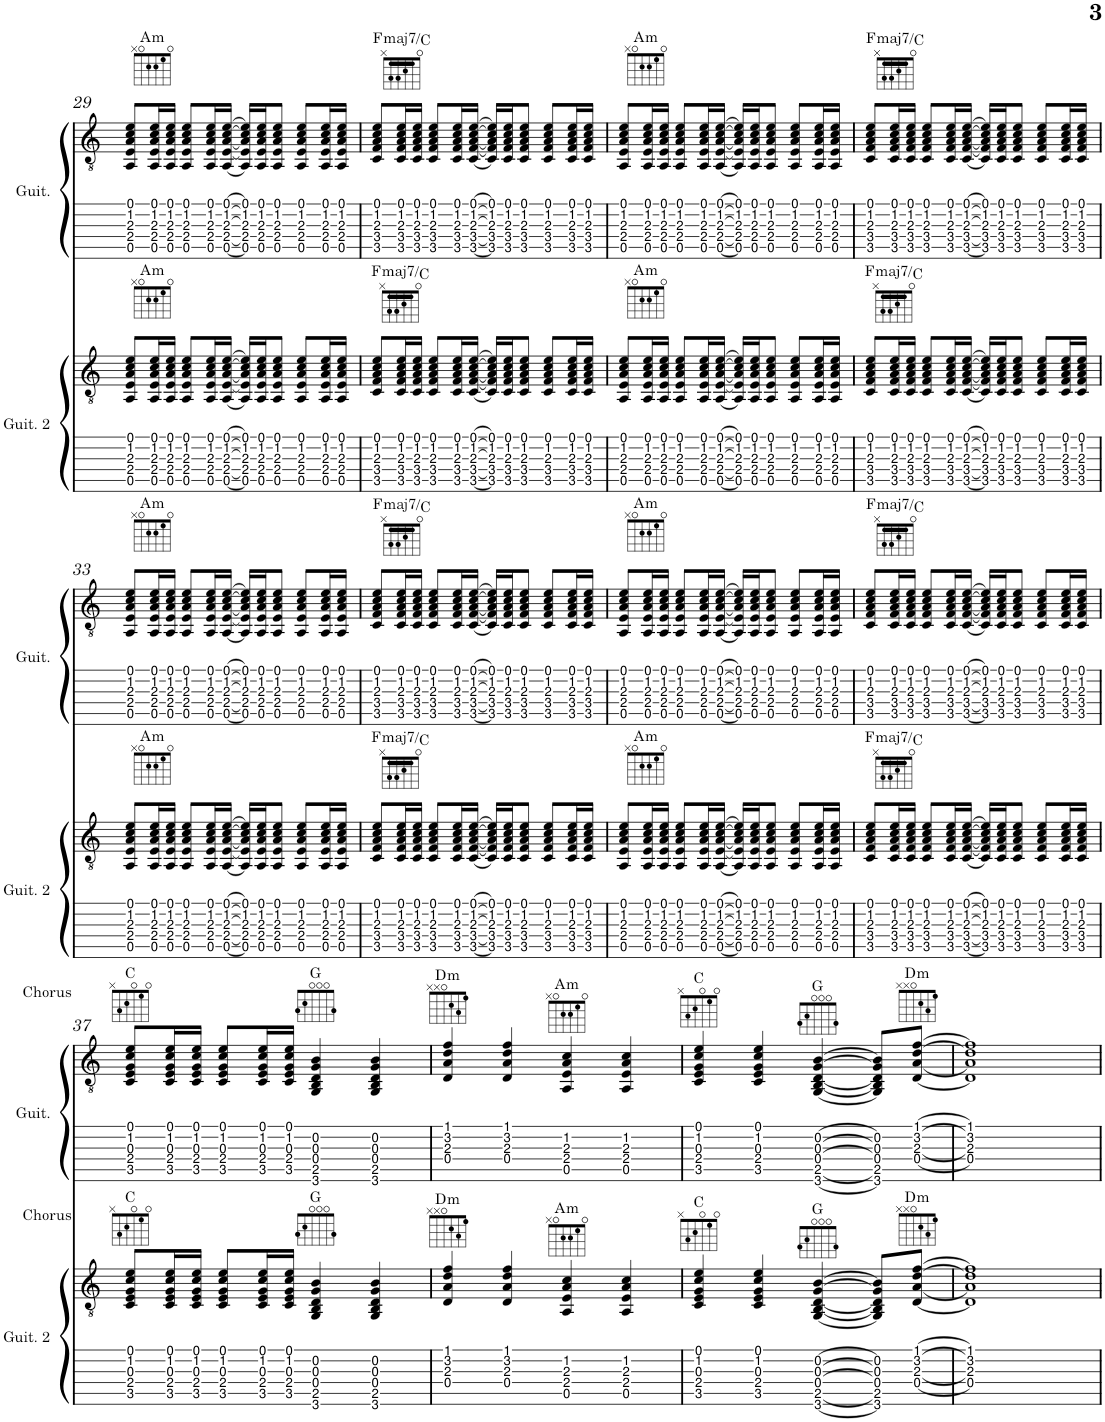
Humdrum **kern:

**kern	**kern	**harte	**kern	**kern	**harte
*part2	*part2	*part2	*part1	*part1	*part1
*staff4	*staff3	*	*staff2	*staff1	*
*I"Guitar 2	*	*	*I"Guitar 1	*	*
*I'Guit. 2	*	*	*I'Guit.	*	*
!!LO:PB:g=z
*	*clefGv2	*	*	*clefGv2	*
*k[]	*k[]	*	*k[]	*k[]	*
*M4/4	*M4/4	*	*M4/4	*M4/4	*
=29	=29	=29	=29	=29	=29
!	!	!LO:H:kt=m	!	!	!LO:H:kt=m
8AA\ 8E\ 8A\ 8c\ 8e\L	8AA/ 8E/ 8A/ 8c/ 8e/L	A:min	8AA\ 8E\ 8A\ 8c\ 8e\L	8AA/ 8E/ 8A/ 8c/ 8e/L	A:min
16AA\ 16E\ 16A\ 16c\ 16e\L	16AA/ 16E/ 16A/ 16c/ 16e/L	.	16AA\ 16E\ 16A\ 16c\ 16e\L	16AA/ 16E/ 16A/ 16c/ 16e/L	.
16AA\ 16E\ 16A\ 16c\ 16e\JJ	16AA/ 16E/ 16A/ 16c/ 16e/JJ	.	16AA\ 16E\ 16A\ 16c\ 16e\JJ	16AA/ 16E/ 16A/ 16c/ 16e/JJ	.
8AA\ 8E\ 8A\ 8c\ 8e\L	8AA/ 8E/ 8A/ 8c/ 8e/L	.	8AA\ 8E\ 8A\ 8c\ 8e\L	8AA/ 8E/ 8A/ 8c/ 8e/L	.
16AA\ 16E\ 16A\ 16c\ 16e\L	16AA/ 16E/ 16A/ 16c/ 16e/L	.	16AA\ 16E\ 16A\ 16c\ 16e\L	16AA/ 16E/ 16A/ 16c/ 16e/L	.
[16AA\ [16E\ [16A\ [16c\ [16e\JJ	[16AA/ [16E/ [16A/ [16c/ [16e/JJ	.	[16AA\ [16E\ [16A\ [16c\ [16e\JJ	[16AA/ [16E/ [16A/ [16c/ [16e/JJ	.
16AA]\ 16E]\ 16A]\ 16c]\ 16e]\LL	16AA/] 16E/] 16A/] 16c/] 16e/]LL	.	16AA]\ 16E]\ 16A]\ 16c]\ 16e]\LL	16AA/] 16E/] 16A/] 16c/] 16e/]LL	.
16AA\ 16E\ 16A\ 16c\ 16e\J	16AA/ 16E/ 16A/ 16c/ 16e/J	.	16AA\ 16E\ 16A\ 16c\ 16e\J	16AA/ 16E/ 16A/ 16c/ 16e/J	.
8AA\ 8E\ 8A\ 8c\ 8e\J	8AA/ 8E/ 8A/ 8c/ 8e/J	.	8AA\ 8E\ 8A\ 8c\ 8e\J	8AA/ 8E/ 8A/ 8c/ 8e/J	.
8AA\ 8E\ 8A\ 8c\ 8e\L	8AA/ 8E/ 8A/ 8c/ 8e/L	.	8AA\ 8E\ 8A\ 8c\ 8e\L	8AA/ 8E/ 8A/ 8c/ 8e/L	.
16AA\ 16E\ 16A\ 16c\ 16e\L	16AA/ 16E/ 16A/ 16c/ 16e/L	.	16AA\ 16E\ 16A\ 16c\ 16e\L	16AA/ 16E/ 16A/ 16c/ 16e/L	.
16AA\ 16E\ 16A\ 16c\ 16e\JJ	16AA/ 16E/ 16A/ 16c/ 16e/JJ	.	16AA\ 16E\ 16A\ 16c\ 16e\JJ	16AA/ 16E/ 16A/ 16c/ 16e/JJ	.
=30	=30	=30	=30	=30	=30
!	!	!LO:H:kt=maj7	!	!	!LO:H:kt=maj7
8C\ 8F\ 8A\ 8c\ 8e\L	8C/ 8F/ 8A/ 8c/ 8e/L	F:maj7/5	8C\ 8F\ 8A\ 8c\ 8e\L	8C/ 8F/ 8A/ 8c/ 8e/L	F:maj7/5
16C\ 16F\ 16A\ 16c\ 16e\L	16C/ 16F/ 16A/ 16c/ 16e/L	.	16C\ 16F\ 16A\ 16c\ 16e\L	16C/ 16F/ 16A/ 16c/ 16e/L	.
16C\ 16F\ 16A\ 16c\ 16e\JJ	16C/ 16F/ 16A/ 16c/ 16e/JJ	.	16C\ 16F\ 16A\ 16c\ 16e\JJ	16C/ 16F/ 16A/ 16c/ 16e/JJ	.
8C\ 8F\ 8A\ 8c\ 8e\L	8C/ 8F/ 8A/ 8c/ 8e/L	.	8C\ 8F\ 8A\ 8c\ 8e\L	8C/ 8F/ 8A/ 8c/ 8e/L	.
16C\ 16F\ 16A\ 16c\ 16e\L	16C/ 16F/ 16A/ 16c/ 16e/L	.	16C\ 16F\ 16A\ 16c\ 16e\L	16C/ 16F/ 16A/ 16c/ 16e/L	.
[16C\ [16F\ [16A\ [16c\ [16e\JJ	[16C/ [16F/ [16A/ [16c/ [16e/JJ	.	[16C\ [16F\ [16A\ [16c\ [16e\JJ	[16C/ [16F/ [16A/ [16c/ [16e/JJ	.
16C]\ 16F]\ 16A]\ 16c]\ 16e]\LL	16C/] 16F/] 16A/] 16c/] 16e/]LL	.	16C]\ 16F]\ 16A]\ 16c]\ 16e]\LL	16C/] 16F/] 16A/] 16c/] 16e/]LL	.
16C\ 16F\ 16A\ 16c\ 16e\J	16C/ 16F/ 16A/ 16c/ 16e/J	.	16C\ 16F\ 16A\ 16c\ 16e\J	16C/ 16F/ 16A/ 16c/ 16e/J	.
8C\ 8F\ 8A\ 8c\ 8e\J	8C/ 8F/ 8A/ 8c/ 8e/J	.	8C\ 8F\ 8A\ 8c\ 8e\J	8C/ 8F/ 8A/ 8c/ 8e/J	.
8C\ 8F\ 8A\ 8c\ 8e\L	8C/ 8F/ 8A/ 8c/ 8e/L	.	8C\ 8F\ 8A\ 8c\ 8e\L	8C/ 8F/ 8A/ 8c/ 8e/L	.
16C\ 16F\ 16A\ 16c\ 16e\L	16C/ 16F/ 16A/ 16c/ 16e/L	.	16C\ 16F\ 16A\ 16c\ 16e\L	16C/ 16F/ 16A/ 16c/ 16e/L	.
16C\ 16F\ 16A\ 16c\ 16e\JJ	16C/ 16F/ 16A/ 16c/ 16e/JJ	.	16C\ 16F\ 16A\ 16c\ 16e\JJ	16C/ 16F/ 16A/ 16c/ 16e/JJ	.
=31	=31	=31	=31	=31	=31
!	!	!LO:H:kt=m	!	!	!LO:H:kt=m
8AA\ 8E\ 8A\ 8c\ 8e\L	8AA/ 8E/ 8A/ 8c/ 8e/L	A:min	8AA\ 8E\ 8A\ 8c\ 8e\L	8AA/ 8E/ 8A/ 8c/ 8e/L	A:min
16AA\ 16E\ 16A\ 16c\ 16e\L	16AA/ 16E/ 16A/ 16c/ 16e/L	.	16AA\ 16E\ 16A\ 16c\ 16e\L	16AA/ 16E/ 16A/ 16c/ 16e/L	.
16AA\ 16E\ 16A\ 16c\ 16e\JJ	16AA/ 16E/ 16A/ 16c/ 16e/JJ	.	16AA\ 16E\ 16A\ 16c\ 16e\JJ	16AA/ 16E/ 16A/ 16c/ 16e/JJ	.
8AA\ 8E\ 8A\ 8c\ 8e\L	8AA/ 8E/ 8A/ 8c/ 8e/L	.	8AA\ 8E\ 8A\ 8c\ 8e\L	8AA/ 8E/ 8A/ 8c/ 8e/L	.
16AA\ 16E\ 16A\ 16c\ 16e\L	16AA/ 16E/ 16A/ 16c/ 16e/L	.	16AA\ 16E\ 16A\ 16c\ 16e\L	16AA/ 16E/ 16A/ 16c/ 16e/L	.
[16AA\ [16E\ [16A\ [16c\ [16e\JJ	[16AA/ [16E/ [16A/ [16c/ [16e/JJ	.	[16AA\ [16E\ [16A\ [16c\ [16e\JJ	[16AA/ [16E/ [16A/ [16c/ [16e/JJ	.
16AA]\ 16E]\ 16A]\ 16c]\ 16e]\LL	16AA/] 16E/] 16A/] 16c/] 16e/]LL	.	16AA]\ 16E]\ 16A]\ 16c]\ 16e]\LL	16AA/] 16E/] 16A/] 16c/] 16e/]LL	.
16AA\ 16E\ 16A\ 16c\ 16e\J	16AA/ 16E/ 16A/ 16c/ 16e/J	.	16AA\ 16E\ 16A\ 16c\ 16e\J	16AA/ 16E/ 16A/ 16c/ 16e/J	.
8AA\ 8E\ 8A\ 8c\ 8e\J	8AA/ 8E/ 8A/ 8c/ 8e/J	.	8AA\ 8E\ 8A\ 8c\ 8e\J	8AA/ 8E/ 8A/ 8c/ 8e/J	.
8AA\ 8E\ 8A\ 8c\ 8e\L	8AA/ 8E/ 8A/ 8c/ 8e/L	.	8AA\ 8E\ 8A\ 8c\ 8e\L	8AA/ 8E/ 8A/ 8c/ 8e/L	.
16AA\ 16E\ 16A\ 16c\ 16e\L	16AA/ 16E/ 16A/ 16c/ 16e/L	.	16AA\ 16E\ 16A\ 16c\ 16e\L	16AA/ 16E/ 16A/ 16c/ 16e/L	.
16AA\ 16E\ 16A\ 16c\ 16e\JJ	16AA/ 16E/ 16A/ 16c/ 16e/JJ	.	16AA\ 16E\ 16A\ 16c\ 16e\JJ	16AA/ 16E/ 16A/ 16c/ 16e/JJ	.
=32	=32	=32	=32	=32	=32
!	!	!LO:H:kt=maj7	!	!	!LO:H:kt=maj7
8C\ 8F\ 8A\ 8c\ 8e\L	8C/ 8F/ 8A/ 8c/ 8e/L	F:maj7/5	8C\ 8F\ 8A\ 8c\ 8e\L	8C/ 8F/ 8A/ 8c/ 8e/L	F:maj7/5
16C\ 16F\ 16A\ 16c\ 16e\L	16C/ 16F/ 16A/ 16c/ 16e/L	.	16C\ 16F\ 16A\ 16c\ 16e\L	16C/ 16F/ 16A/ 16c/ 16e/L	.
16C\ 16F\ 16A\ 16c\ 16e\JJ	16C/ 16F/ 16A/ 16c/ 16e/JJ	.	16C\ 16F\ 16A\ 16c\ 16e\JJ	16C/ 16F/ 16A/ 16c/ 16e/JJ	.
8C\ 8F\ 8A\ 8c\ 8e\L	8C/ 8F/ 8A/ 8c/ 8e/L	.	8C\ 8F\ 8A\ 8c\ 8e\L	8C/ 8F/ 8A/ 8c/ 8e/L	.
16C\ 16F\ 16A\ 16c\ 16e\L	16C/ 16F/ 16A/ 16c/ 16e/L	.	16C\ 16F\ 16A\ 16c\ 16e\L	16C/ 16F/ 16A/ 16c/ 16e/L	.
[16C\ [16F\ [16A\ [16c\ [16e\JJ	[16C/ [16F/ [16A/ [16c/ [16e/JJ	.	[16C\ [16F\ [16A\ [16c\ [16e\JJ	[16C/ [16F/ [16A/ [16c/ [16e/JJ	.
16C]\ 16F]\ 16A]\ 16c]\ 16e]\LL	16C/] 16F/] 16A/] 16c/] 16e/]LL	.	16C]\ 16F]\ 16A]\ 16c]\ 16e]\LL	16C/] 16F/] 16A/] 16c/] 16e/]LL	.
16C\ 16F\ 16A\ 16c\ 16e\J	16C/ 16F/ 16A/ 16c/ 16e/J	.	16C\ 16F\ 16A\ 16c\ 16e\J	16C/ 16F/ 16A/ 16c/ 16e/J	.
8C\ 8F\ 8A\ 8c\ 8e\J	8C/ 8F/ 8A/ 8c/ 8e/J	.	8C\ 8F\ 8A\ 8c\ 8e\J	8C/ 8F/ 8A/ 8c/ 8e/J	.
8C\ 8F\ 8A\ 8c\ 8e\L	8C/ 8F/ 8A/ 8c/ 8e/L	.	8C\ 8F\ 8A\ 8c\ 8e\L	8C/ 8F/ 8A/ 8c/ 8e/L	.
16C\ 16F\ 16A\ 16c\ 16e\L	16C/ 16F/ 16A/ 16c/ 16e/L	.	16C\ 16F\ 16A\ 16c\ 16e\L	16C/ 16F/ 16A/ 16c/ 16e/L	.
16C\ 16F\ 16A\ 16c\ 16e\JJ	16C/ 16F/ 16A/ 16c/ 16e/JJ	.	16C\ 16F\ 16A\ 16c\ 16e\JJ	16C/ 16F/ 16A/ 16c/ 16e/JJ	.
!!LO:LB:g=z
=33	=33	=33	=33	=33	=33
!	!	!LO:H:kt=m	!	!	!LO:H:kt=m
8AA\ 8E\ 8A\ 8c\ 8e\L	8AA/ 8E/ 8A/ 8c/ 8e/L	A:min	8AA\ 8E\ 8A\ 8c\ 8e\L	8AA/ 8E/ 8A/ 8c/ 8e/L	A:min
16AA\ 16E\ 16A\ 16c\ 16e\L	16AA/ 16E/ 16A/ 16c/ 16e/L	.	16AA\ 16E\ 16A\ 16c\ 16e\L	16AA/ 16E/ 16A/ 16c/ 16e/L	.
16AA\ 16E\ 16A\ 16c\ 16e\JJ	16AA/ 16E/ 16A/ 16c/ 16e/JJ	.	16AA\ 16E\ 16A\ 16c\ 16e\JJ	16AA/ 16E/ 16A/ 16c/ 16e/JJ	.
8AA\ 8E\ 8A\ 8c\ 8e\L	8AA/ 8E/ 8A/ 8c/ 8e/L	.	8AA\ 8E\ 8A\ 8c\ 8e\L	8AA/ 8E/ 8A/ 8c/ 8e/L	.
16AA\ 16E\ 16A\ 16c\ 16e\L	16AA/ 16E/ 16A/ 16c/ 16e/L	.	16AA\ 16E\ 16A\ 16c\ 16e\L	16AA/ 16E/ 16A/ 16c/ 16e/L	.
[16AA\ [16E\ [16A\ [16c\ [16e\JJ	[16AA/ [16E/ [16A/ [16c/ [16e/JJ	.	[16AA\ [16E\ [16A\ [16c\ [16e\JJ	[16AA/ [16E/ [16A/ [16c/ [16e/JJ	.
16AA]\ 16E]\ 16A]\ 16c]\ 16e]\LL	16AA/] 16E/] 16A/] 16c/] 16e/]LL	.	16AA]\ 16E]\ 16A]\ 16c]\ 16e]\LL	16AA/] 16E/] 16A/] 16c/] 16e/]LL	.
16AA\ 16E\ 16A\ 16c\ 16e\J	16AA/ 16E/ 16A/ 16c/ 16e/J	.	16AA\ 16E\ 16A\ 16c\ 16e\J	16AA/ 16E/ 16A/ 16c/ 16e/J	.
8AA\ 8E\ 8A\ 8c\ 8e\J	8AA/ 8E/ 8A/ 8c/ 8e/J	.	8AA\ 8E\ 8A\ 8c\ 8e\J	8AA/ 8E/ 8A/ 8c/ 8e/J	.
8AA\ 8E\ 8A\ 8c\ 8e\L	8AA/ 8E/ 8A/ 8c/ 8e/L	.	8AA\ 8E\ 8A\ 8c\ 8e\L	8AA/ 8E/ 8A/ 8c/ 8e/L	.
16AA\ 16E\ 16A\ 16c\ 16e\L	16AA/ 16E/ 16A/ 16c/ 16e/L	.	16AA\ 16E\ 16A\ 16c\ 16e\L	16AA/ 16E/ 16A/ 16c/ 16e/L	.
16AA\ 16E\ 16A\ 16c\ 16e\JJ	16AA/ 16E/ 16A/ 16c/ 16e/JJ	.	16AA\ 16E\ 16A\ 16c\ 16e\JJ	16AA/ 16E/ 16A/ 16c/ 16e/JJ	.
=34	=34	=34	=34	=34	=34
!	!	!LO:H:kt=maj7	!	!	!LO:H:kt=maj7
8C\ 8F\ 8A\ 8c\ 8e\L	8C/ 8F/ 8A/ 8c/ 8e/L	F:maj7/5	8C\ 8F\ 8A\ 8c\ 8e\L	8C/ 8F/ 8A/ 8c/ 8e/L	F:maj7/5
16C\ 16F\ 16A\ 16c\ 16e\L	16C/ 16F/ 16A/ 16c/ 16e/L	.	16C\ 16F\ 16A\ 16c\ 16e\L	16C/ 16F/ 16A/ 16c/ 16e/L	.
16C\ 16F\ 16A\ 16c\ 16e\JJ	16C/ 16F/ 16A/ 16c/ 16e/JJ	.	16C\ 16F\ 16A\ 16c\ 16e\JJ	16C/ 16F/ 16A/ 16c/ 16e/JJ	.
8C\ 8F\ 8A\ 8c\ 8e\L	8C/ 8F/ 8A/ 8c/ 8e/L	.	8C\ 8F\ 8A\ 8c\ 8e\L	8C/ 8F/ 8A/ 8c/ 8e/L	.
16C\ 16F\ 16A\ 16c\ 16e\L	16C/ 16F/ 16A/ 16c/ 16e/L	.	16C\ 16F\ 16A\ 16c\ 16e\L	16C/ 16F/ 16A/ 16c/ 16e/L	.
[16C\ [16F\ [16A\ [16c\ [16e\JJ	[16C/ [16F/ [16A/ [16c/ [16e/JJ	.	[16C\ [16F\ [16A\ [16c\ [16e\JJ	[16C/ [16F/ [16A/ [16c/ [16e/JJ	.
16C]\ 16F]\ 16A]\ 16c]\ 16e]\LL	16C/] 16F/] 16A/] 16c/] 16e/]LL	.	16C]\ 16F]\ 16A]\ 16c]\ 16e]\LL	16C/] 16F/] 16A/] 16c/] 16e/]LL	.
16C\ 16F\ 16A\ 16c\ 16e\J	16C/ 16F/ 16A/ 16c/ 16e/J	.	16C\ 16F\ 16A\ 16c\ 16e\J	16C/ 16F/ 16A/ 16c/ 16e/J	.
8C\ 8F\ 8A\ 8c\ 8e\J	8C/ 8F/ 8A/ 8c/ 8e/J	.	8C\ 8F\ 8A\ 8c\ 8e\J	8C/ 8F/ 8A/ 8c/ 8e/J	.
8C\ 8F\ 8A\ 8c\ 8e\L	8C/ 8F/ 8A/ 8c/ 8e/L	.	8C\ 8F\ 8A\ 8c\ 8e\L	8C/ 8F/ 8A/ 8c/ 8e/L	.
16C\ 16F\ 16A\ 16c\ 16e\L	16C/ 16F/ 16A/ 16c/ 16e/L	.	16C\ 16F\ 16A\ 16c\ 16e\L	16C/ 16F/ 16A/ 16c/ 16e/L	.
16C\ 16F\ 16A\ 16c\ 16e\JJ	16C/ 16F/ 16A/ 16c/ 16e/JJ	.	16C\ 16F\ 16A\ 16c\ 16e\JJ	16C/ 16F/ 16A/ 16c/ 16e/JJ	.
=35	=35	=35	=35	=35	=35
!	!	!LO:H:kt=m	!	!	!LO:H:kt=m
8AA\ 8E\ 8A\ 8c\ 8e\L	8AA/ 8E/ 8A/ 8c/ 8e/L	A:min	8AA\ 8E\ 8A\ 8c\ 8e\L	8AA/ 8E/ 8A/ 8c/ 8e/L	A:min
16AA\ 16E\ 16A\ 16c\ 16e\L	16AA/ 16E/ 16A/ 16c/ 16e/L	.	16AA\ 16E\ 16A\ 16c\ 16e\L	16AA/ 16E/ 16A/ 16c/ 16e/L	.
16AA\ 16E\ 16A\ 16c\ 16e\JJ	16AA/ 16E/ 16A/ 16c/ 16e/JJ	.	16AA\ 16E\ 16A\ 16c\ 16e\JJ	16AA/ 16E/ 16A/ 16c/ 16e/JJ	.
8AA\ 8E\ 8A\ 8c\ 8e\L	8AA/ 8E/ 8A/ 8c/ 8e/L	.	8AA\ 8E\ 8A\ 8c\ 8e\L	8AA/ 8E/ 8A/ 8c/ 8e/L	.
16AA\ 16E\ 16A\ 16c\ 16e\L	16AA/ 16E/ 16A/ 16c/ 16e/L	.	16AA\ 16E\ 16A\ 16c\ 16e\L	16AA/ 16E/ 16A/ 16c/ 16e/L	.
[16AA\ [16E\ [16A\ [16c\ [16e\JJ	[16AA/ [16E/ [16A/ [16c/ [16e/JJ	.	[16AA\ [16E\ [16A\ [16c\ [16e\JJ	[16AA/ [16E/ [16A/ [16c/ [16e/JJ	.
16AA]\ 16E]\ 16A]\ 16c]\ 16e]\LL	16AA/] 16E/] 16A/] 16c/] 16e/]LL	.	16AA]\ 16E]\ 16A]\ 16c]\ 16e]\LL	16AA/] 16E/] 16A/] 16c/] 16e/]LL	.
16AA\ 16E\ 16A\ 16c\ 16e\J	16AA/ 16E/ 16A/ 16c/ 16e/J	.	16AA\ 16E\ 16A\ 16c\ 16e\J	16AA/ 16E/ 16A/ 16c/ 16e/J	.
8AA\ 8E\ 8A\ 8c\ 8e\J	8AA/ 8E/ 8A/ 8c/ 8e/J	.	8AA\ 8E\ 8A\ 8c\ 8e\J	8AA/ 8E/ 8A/ 8c/ 8e/J	.
8AA\ 8E\ 8A\ 8c\ 8e\L	8AA/ 8E/ 8A/ 8c/ 8e/L	.	8AA\ 8E\ 8A\ 8c\ 8e\L	8AA/ 8E/ 8A/ 8c/ 8e/L	.
16AA\ 16E\ 16A\ 16c\ 16e\L	16AA/ 16E/ 16A/ 16c/ 16e/L	.	16AA\ 16E\ 16A\ 16c\ 16e\L	16AA/ 16E/ 16A/ 16c/ 16e/L	.
16AA\ 16E\ 16A\ 16c\ 16e\JJ	16AA/ 16E/ 16A/ 16c/ 16e/JJ	.	16AA\ 16E\ 16A\ 16c\ 16e\JJ	16AA/ 16E/ 16A/ 16c/ 16e/JJ	.
=36	=36	=36	=36	=36	=36
!	!	!LO:H:kt=maj7	!	!	!LO:H:kt=maj7
8C\ 8F\ 8A\ 8c\ 8e\L	8C/ 8F/ 8A/ 8c/ 8e/L	F:maj7/5	8C\ 8F\ 8A\ 8c\ 8e\L	8C/ 8F/ 8A/ 8c/ 8e/L	F:maj7/5
16C\ 16F\ 16A\ 16c\ 16e\L	16C/ 16F/ 16A/ 16c/ 16e/L	.	16C\ 16F\ 16A\ 16c\ 16e\L	16C/ 16F/ 16A/ 16c/ 16e/L	.
16C\ 16F\ 16A\ 16c\ 16e\JJ	16C/ 16F/ 16A/ 16c/ 16e/JJ	.	16C\ 16F\ 16A\ 16c\ 16e\JJ	16C/ 16F/ 16A/ 16c/ 16e/JJ	.
8C\ 8F\ 8A\ 8c\ 8e\L	8C/ 8F/ 8A/ 8c/ 8e/L	.	8C\ 8F\ 8A\ 8c\ 8e\L	8C/ 8F/ 8A/ 8c/ 8e/L	.
16C\ 16F\ 16A\ 16c\ 16e\L	16C/ 16F/ 16A/ 16c/ 16e/L	.	16C\ 16F\ 16A\ 16c\ 16e\L	16C/ 16F/ 16A/ 16c/ 16e/L	.
[16C\ [16F\ [16A\ [16c\ [16e\JJ	[16C/ [16F/ [16A/ [16c/ [16e/JJ	.	[16C\ [16F\ [16A\ [16c\ [16e\JJ	[16C/ [16F/ [16A/ [16c/ [16e/JJ	.
16C]\ 16F]\ 16A]\ 16c]\ 16e]\LL	16C/] 16F/] 16A/] 16c/] 16e/]LL	.	16C]\ 16F]\ 16A]\ 16c]\ 16e]\LL	16C/] 16F/] 16A/] 16c/] 16e/]LL	.
16C\ 16F\ 16A\ 16c\ 16e\J	16C/ 16F/ 16A/ 16c/ 16e/J	.	16C\ 16F\ 16A\ 16c\ 16e\J	16C/ 16F/ 16A/ 16c/ 16e/J	.
8C\ 8F\ 8A\ 8c\ 8e\J	8C/ 8F/ 8A/ 8c/ 8e/J	.	8C\ 8F\ 8A\ 8c\ 8e\J	8C/ 8F/ 8A/ 8c/ 8e/J	.
8C\ 8F\ 8A\ 8c\ 8e\L	8C/ 8F/ 8A/ 8c/ 8e/L	.	8C\ 8F\ 8A\ 8c\ 8e\L	8C/ 8F/ 8A/ 8c/ 8e/L	.
16C\ 16F\ 16A\ 16c\ 16e\L	16C/ 16F/ 16A/ 16c/ 16e/L	.	16C\ 16F\ 16A\ 16c\ 16e\L	16C/ 16F/ 16A/ 16c/ 16e/L	.
16C\ 16F\ 16A\ 16c\ 16e\JJ	16C/ 16F/ 16A/ 16c/ 16e/JJ	.	16C\ 16F\ 16A\ 16c\ 16e\JJ	16C/ 16F/ 16A/ 16c/ 16e/JJ	.
!!LO:LB:g=z
=37	=37	=37	=37	=37	=37
!	!	!	!	!LO:TX:a:t=Chorus	!
!	!LO:TX:a:t=Chorus	!	!	!	!
8C\ 8E\ 8G\ 8c\ 8e\L	8C/ 8E/ 8G/ 8c/ 8e/L	C:maj	8C\ 8E\ 8G\ 8c\ 8e\L	8C/ 8E/ 8G/ 8c/ 8e/L	C:maj
16C\ 16E\ 16G\ 16c\ 16e\L	16C/ 16E/ 16G/ 16c/ 16e/L	.	16C\ 16E\ 16G\ 16c\ 16e\L	16C/ 16E/ 16G/ 16c/ 16e/L	.
16C\ 16E\ 16G\ 16c\ 16e\JJ	16C/ 16E/ 16G/ 16c/ 16e/JJ	.	16C\ 16E\ 16G\ 16c\ 16e\JJ	16C/ 16E/ 16G/ 16c/ 16e/JJ	.
8C\ 8E\ 8G\ 8c\ 8e\L	8C/ 8E/ 8G/ 8c/ 8e/L	.	8C\ 8E\ 8G\ 8c\ 8e\L	8C/ 8E/ 8G/ 8c/ 8e/L	.
16C\ 16E\ 16G\ 16c\ 16e\L	16C/ 16E/ 16G/ 16c/ 16e/L	.	16C\ 16E\ 16G\ 16c\ 16e\L	16C/ 16E/ 16G/ 16c/ 16e/L	.
16C\ 16E\ 16G\ 16c\ 16e\JJ	16C/ 16E/ 16G/ 16c/ 16e/JJ	.	16C\ 16E\ 16G\ 16c\ 16e\JJ	16C/ 16E/ 16G/ 16c/ 16e/JJ	.
4GG 4BB 4D 4G 4B	4GG/ 4BB/ 4D/ 4G/ 4B/	G:maj	4GG 4BB 4D 4G 4B	4GG/ 4BB/ 4D/ 4G/ 4B/	G:maj
4GG 4BB 4D 4G 4B	4GG/ 4BB/ 4D/ 4G/ 4B/	.	4GG 4BB 4D 4G 4B	4GG/ 4BB/ 4D/ 4G/ 4B/	.
=38	=38	=38	=38	=38	=38
!	!	!LO:H:kt=m	!	!	!LO:H:kt=m
4D 4A 4d 4f	4D/ 4A/ 4d/ 4f/	D:min	4D 4A 4d 4f	4D/ 4A/ 4d/ 4f/	D:min
4D 4A 4d 4f	4D/ 4A/ 4d/ 4f/	.	4D 4A 4d 4f	4D/ 4A/ 4d/ 4f/	.
!	!	!LO:H:kt=m	!	!	!LO:H:kt=m
4AA 4E 4A 4c	4AA/ 4E/ 4A/ 4c/	A:min	4AA 4E 4A 4c	4AA/ 4E/ 4A/ 4c/	A:min
4AA 4E 4A 4c	4AA/ 4E/ 4A/ 4c/	.	4AA 4E 4A 4c	4AA/ 4E/ 4A/ 4c/	.
=39	=39	=39	=39	=39	=39
4C 4E 4G 4c 4e	4C/ 4E/ 4G/ 4c/ 4e/	C:maj	4C 4E 4G 4c 4e	4C/ 4E/ 4G/ 4c/ 4e/	C:maj
4C 4E 4G 4c 4e	4C/ 4E/ 4G/ 4c/ 4e/	.	4C 4E 4G 4c 4e	4C/ 4E/ 4G/ 4c/ 4e/	.
[4GG [4BB [4D [4G [4B	[4GG/ [4BB/ [4D/ [4G/ [4B/	G:maj	[4GG [4BB [4D [4G [4B	[4GG/ [4BB/ [4D/ [4G/ [4B/	G:maj
8GG]\ 8BB]\ 8D]\ 8G]\ 8B]\L	8GG/] 8BB/] 8D/] 8G/] 8B/]L	.	8GG]\ 8BB]\ 8D]\ 8G]\ 8B]\L	8GG/] 8BB/] 8D/] 8G/] 8B/]L	.
!	!	!LO:H:kt=m	!	!	!LO:H:kt=m
[8D\ [8A\ [8d\ [8f\J	[8D/ [8A/ [8d/ [8f/J	D:min	[8D\ [8A\ [8d\ [8f\J	[8D/ [8A/ [8d/ [8f/J	D:min
=40	=40	=40	=40	=40	=40
1D] 1A] 1d] 1f]	1D] 1A] 1d] 1f]	.	1D] 1A] 1d] 1f]	1D] 1A] 1d] 1f]	.
=	=	=	=	=	=
*-	*-	*-	*-	*-	*-
